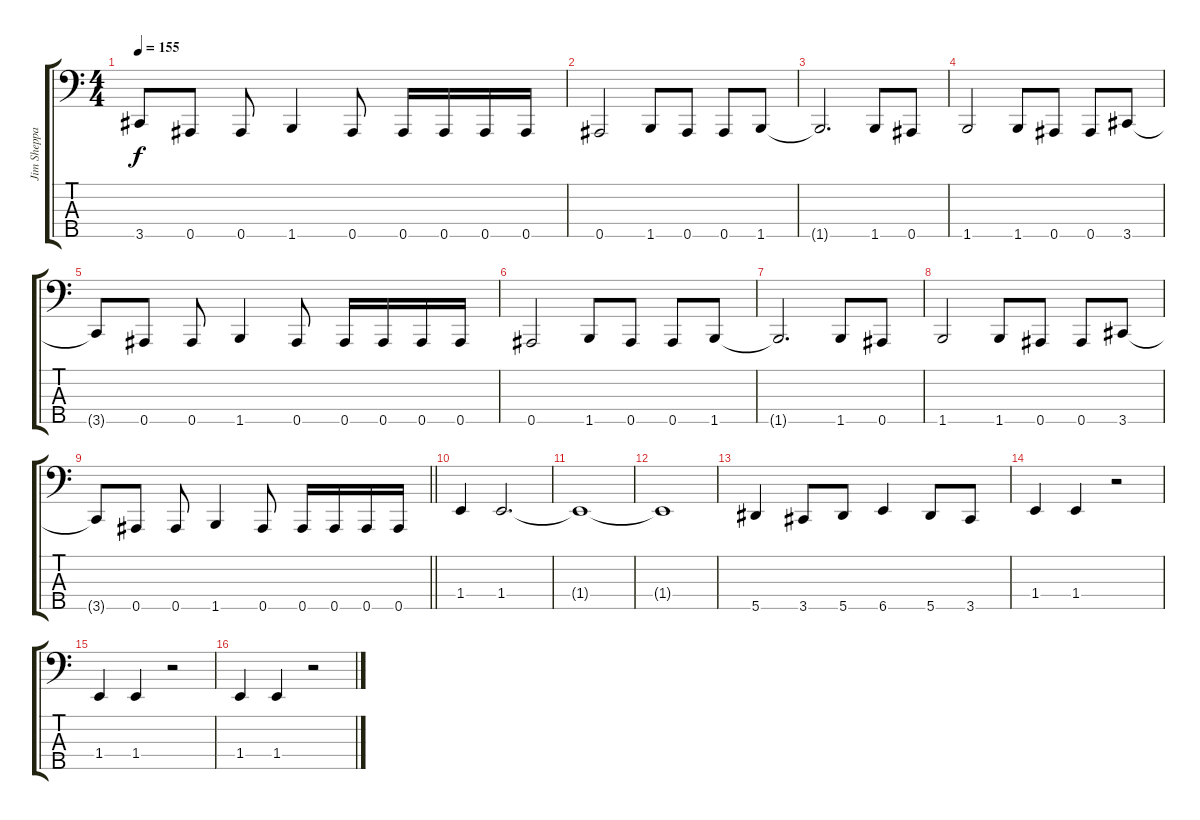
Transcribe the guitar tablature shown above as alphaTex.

\track ("Jim Sheppard" "Jim Sheppa") {instrument electricbassfinger}
\staff {score tabs}
\tuning (Gb2 Db2 Ab1 Eb1 Bb0) {hide}
\ts (4 4)
\tempo 155
\clef f4
\ks c
3.5{t}.8{dy f} 0.5.8 0.5.8 1.5.4 0.5.8 0.5.16 0.5.16 0.5.16 0.5.16 |
0.5.2 1.5.8 0.5.8 0.5.8 1.5.8 |
1.5{t}.2{d} 1.5.8 0.5.8 |
1.5.2 1.5.8 0.5.8 0.5.8 3.5.8 |
3.5{t}.8 0.5.8 0.5.8 1.5.4 0.5.8 0.5.16 0.5.16 0.5.16 0.5.16 |
0.5.2 1.5.8 0.5.8 0.5.8 1.5.8 |
1.5{t}.2{d} 1.5.8 0.5.8 |
1.5.2 1.5.8 0.5.8 0.5.8 3.5.8 |
\barLineRight lightlight
3.5{t}.8 0.5.8 0.5.8 1.5.4 0.5.8 0.5.16 0.5.16 0.5.16 0.5.16 |
1.4.4 1.4.2{d} |
1.4{t}.1 |
1.4{t}.1 |
5.5.4 3.5.8 5.5.8 6.5.4 5.5.8 3.5.8 |
1.4.4 1.4.4 r.2 |
1.4.4 1.4.4 r.2 |
1.4.4 1.4.4 r.2
